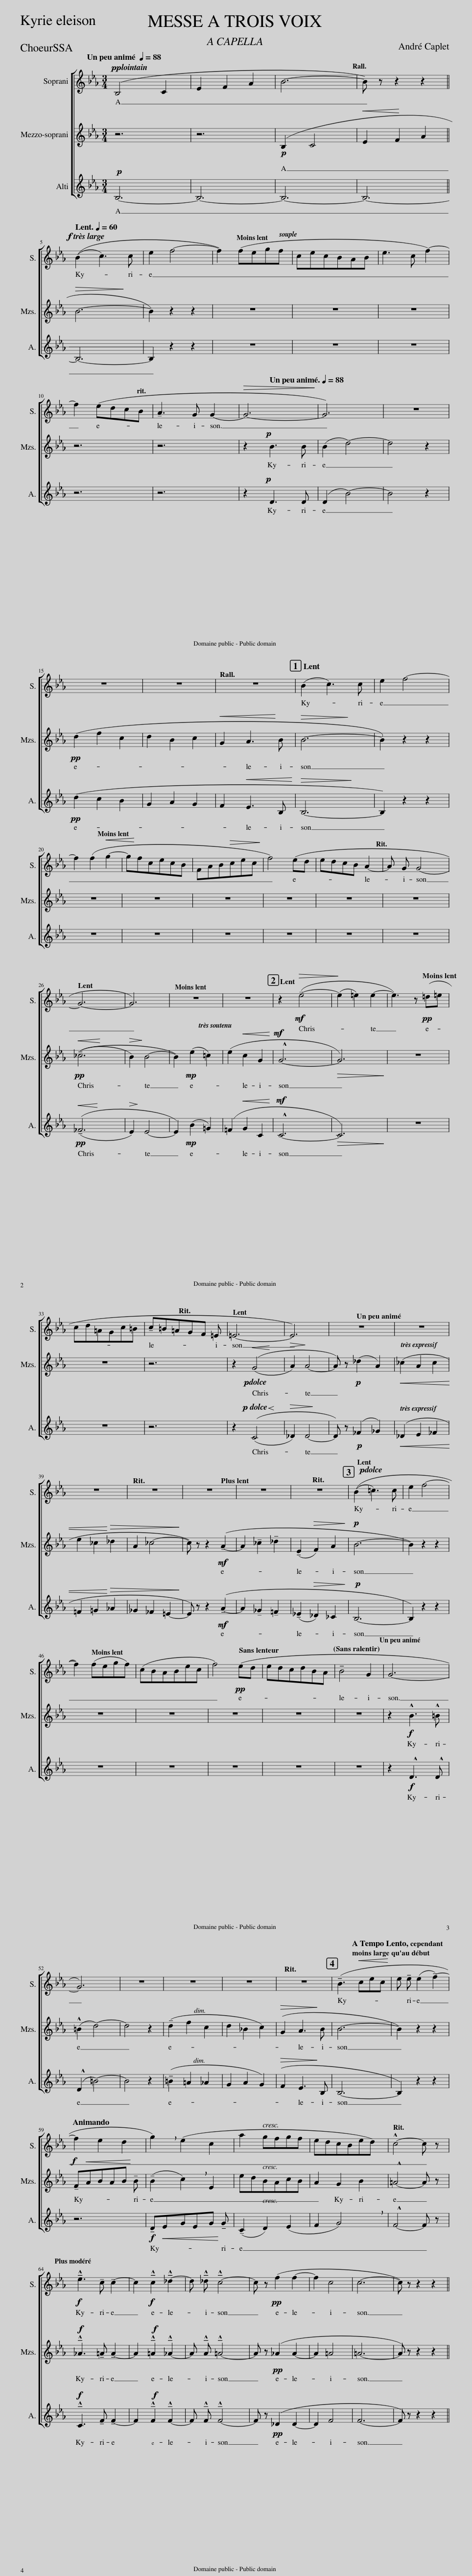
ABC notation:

X:1
%%score [ 1 2 3 ]
L:1/8
Q:1/4=88
M:3/4
I:linebreak $
K:Eb
V:1 treble
V:2 treble
V:3 treble
V:1
!pp! (B,4 C2 | E2 F2 A2 | B6- |!<(! B) z z2!<)! z2 ||$[Q:1/4=60]!f! ((B2 c3) c | %5
 e2 f4- | f2)[Q:1/4=88] (fegf | cecBAB | e3 c f2-) |$ f2 (edcB | %10
 !tenuto!A3 G G2- |!>(! G6-!>)![Q:1/4=88] | G6) | z6 |$ z6 | %15
 z6 | z6 |[Q:1/4=60] (B2 c3) c | e2 f4- |$ f2 (f2[Q:1/4=80]!<(! g2- | %20
 g!<)!fcecB | FAB!>(!cec!>)! | f4) (ed | edcB A2- |[Q:1/4=70] A G G4- |$ %25
[Q:1/4=60] G6- | G6) | z6[Q:1/4=70] | z6 |[Q:1/4=60] z2!mf!!>(! (!tenuto!e4- | %30
 (e2!>)! =e2) e2- | e3) z!pp![Q:1/4=88] (=d=e |$ cd=AGc=B | !tenuto!c=B=AGF =E |[Q:1/4=60] =E6- | %35
 E6) | z6[Q:1/4=88] | z6 |$ z6 |[Q:1/4=80] z6 | %40
 z6[Q:1/4=70] | z6 | z6 |[Q:1/4=60] ((B2!p! =c3) c | e2 f4- |$ %45
 f2)[Q:1/4=80] (fegf) | (cBABec | f4)!pp![Q:1/4=80] (ed | edcdBA | !tenuto!B4 G2 | %50
[Q:1/4=88] G6- |$ G6) | z6 | z6 | z6 | %55
 z6 |[Q:1/4=80] (!tenuto!B3!<(! cec!<)! | e !tenuto!e (e2 !tenuto!f2-) |$ f2 e2 d2 | !breath!g2) (e2 c2 | %60
 a2 gfgf | edcBed) | !^!c4- c z |$!f![Q:1/4=70] e3 !tenuto!c !tenuto!c2- | c2!f! c2 _d2- | %65
 d _d c4- | c z!pp! (f2 f2- | f2 c4 | c6- | c) z z2 z2 || %70
V:2
 z6 | z6 |!p! (B,2 C4 | E2 F2 A2 ||$!>(! B6-!>)! | %5
 B2) z2 z2 | z6 | z6 | z6 |$ z6 | %10
 z6 | z2!p! B3 B | (B2 d4-) | d4 z2 |$!pp! (d2 f2 c2 | %15
 d2 B2 c2 |!<(! G2 A3!<)! B |!>(! B6- | B2)!>)! z2 z2 |$ z6 | %20
 z6 | z6 | z6 | z6 | z6 |$ %25
!pp!!<(! ((!tenuto!_c6!<)! |!>(! B2) B4-!>)! | B2)!mp! (e2 =c2) | (e2!<(! c2 G2!<)! |!mf! !^!G6- | %30
!>(! G6)!>)! | z6 |$ z6 | z6 | z2!p!!<(! ((G4!<)! | %35
!>(! A2) A4-!>)! | A) z!p! (_d2 A2) |!<(! (_c2 A2 c2 |$ e2 _c2!<)!!>(! _d2 | A2 _c4-!>)! | %40
 c) z z2!mf! (!tenuto!A2- | A2 !tenuto!_c2 !tenuto!_d2 | (!tenuto!E2!>(! F2) A2!>)! |!p! B6- | B2) z2 z2 |$ %45
 z6 | z6 | z6 | z6 | z6 | %50
 z2!f! !^!B3 !^!=B |$ (!^!=B2 d4-) | d4 z2 | (!tenuto!d2 f2 c2 | d2 _B2 c2) | %55
!>(! (G2 A3!>)! B | B6- | B2) z2 z2 |$!f! !tenuto!F!<(!ABAB!<)! !tenuto!B | (!tenuto!B2 !breath!c2) E2 | %60
 edBAcB | A2 G2 B2 | !^!=A4- A z |$!f! _A3 !tenuto!=A !tenuto!A2- | A2!f! =A2 _A2- | %65
 A A =A4- | A z!pp! (_A2 A2- | A2 =A4 | =A6- | A) z z2 z2 || %70
V:3
!p! B,6- | B,6- | B,6- | B,6- ||$ B,6- | %5
 B,2 z2 z2 | z6 | z6 | z6 |$ z6 | %10
 z6 | z2!p! D3 D | (D2 B4-) | B4 z2 |$!pp! (d2 c2 B2 | %15
 G2 A2 G2 | F2!<(! E3 B,!<)! |!>(! B,6-!>)! | B,2) z2 z2 |$ z6 | %20
 z6 | z6 | z6 | z6 | z6 |$ %25
!pp!!<(! ((!tenuto!_F6!<)! |!>(! E2) E4-!>)! | E2)!mp! (B2 =G2) | (=F2!<(! G2 C2!<)! |!mf! !^!C6- | %30
!>(! C6)!>)! | z6 |$ z6 | z6 | z2!p!!<(! ((C4!<)! | %35
!>(! _D2) D4-!>)! | D) z!p! (_F2 _G2) |!<(! (_D2 E2 _F2 |$ =F2 =G2!<)!!>(! _A2 | _G2 _F2 =E2-!>)! | %40
 E) z z2!mf! (!tenuto!A2- | A2 !tenuto!_G2 !tenuto!=F2 | (!tenuto!_E2!>(! _D2) _C2!>)! |!p! B,6- | B,2) z2 z2 |$ %45
 z6 | z6 | z6 | z6 | z6 | %50
 z2!f! !^!D3 !^!D |$ (!^!D2 =B4-) | B4 z2 | (!tenuto!=B2 =A2 _A2 | G2 A2 G2) | %55
!>(! (F2 E3!>)! B, | B,6- | B,2) z2 z2 |$ z6 |!f! !tenuto!D!<(!EGEG!<)! !tenuto!G | %60
 (!tenuto!C2 D2) (E2 | F2 !breath!G4) | !^!F4- F z |$!f! C3 !tenuto!F !tenuto!F2- | F2!f! F2 F2- | %65
 F F F4- | F z!pp! (_D2 D2- | D2 F4 | F6- | F) z z2 z2 || %70
